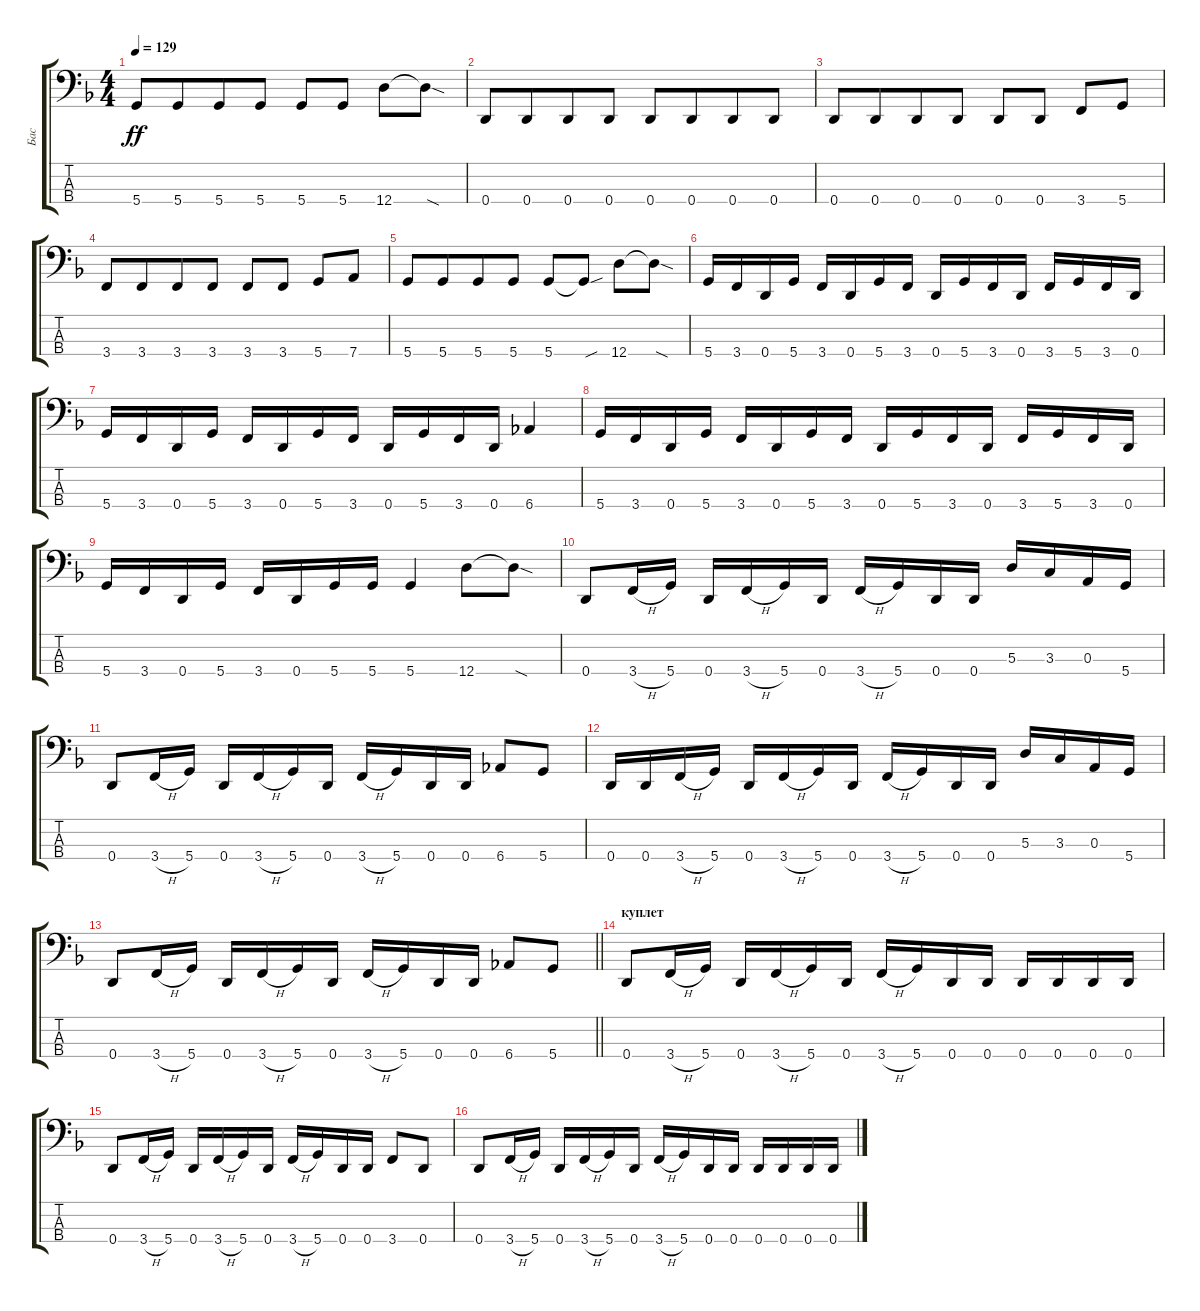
\track ("Бас" "Бас") {instrument electricbassfinger}
\staff {score tabs}
\tuning (G2 D2 A1 D1) {hide}
\ts (4 4)
\tempo 129
\clef f4
\ks dminor
5.4.8{dy ff} 5.4.8{beam merge} 5.4.8 5.4.8 5.4.8 5.4.8 12.4.8 12.4{sod t}.8 |
0.4.8 0.4.8{beam merge} 0.4.8 0.4.8 0.4.8 0.4.8{beam merge} 0.4.8 0.4.8 |
0.4.8 0.4.8{beam merge} 0.4.8 0.4.8 0.4.8 0.4.8 3.4.8 5.4.8 |
3.4.8 3.4.8{beam merge} 3.4.8 3.4.8 3.4.8 3.4.8 5.4.8 7.4.8 |
5.4.8 5.4.8{beam merge} 5.4.8 5.4.8 5.4.8 5.4{sou t}.8 12.4.8 12.4{sod t}.8 |
5.4.16 3.4.16 0.4.16 5.4.16 3.4.16 0.4.16 5.4.16 3.4.16 0.4.16 5.4.16 3.4.16 0.4.16 3.4.16 5.4.16 3.4.16 0.4.16 |
5.4.16 3.4.16 0.4.16 5.4.16 3.4.16 0.4.16 5.4.16 3.4.16 0.4.16 5.4.16 3.4.16 0.4.16 6.4.4 |
5.4.16 3.4.16 0.4.16 5.4.16 3.4.16 0.4.16 5.4.16 3.4.16 0.4.16 5.4.16 3.4.16 0.4.16 3.4.16 5.4.16 3.4.16 0.4.16 |
5.4.16 3.4.16 0.4.16 5.4.16 3.4.16 0.4.16 5.4.16 5.4.16 5.4.4 12.4.8 12.4{sod t}.8 |
0.4.8 3.4{h}.16 5.4.16 0.4.16 3.4{h}.16 5.4.16 0.4.16 3.4{h}.16 5.4.16 0.4.16 0.4.16 5.3.16 3.3.16 0.3.16 5.4.16 |
0.4.8 3.4{h}.16 5.4.16 0.4.16 3.4{h}.16 5.4.16 0.4.16 3.4{h}.16 5.4.16 0.4.16 0.4.16 6.4.8 5.4.8 |
0.4.16 0.4.16 3.4{h}.16 5.4.16 0.4.16 3.4{h}.16 5.4.16 0.4.16 3.4{h}.16 5.4.16 0.4.16 0.4.16 5.3.16 3.3.16 0.3.16 5.4.16 |
\barLineRight lightlight
0.4.8 3.4{h}.16 5.4.16 0.4.16 3.4{h}.16 5.4.16 0.4.16 3.4{h}.16 5.4.16 0.4.16 0.4.16 6.4.8 5.4.8 |
\section ("" "куплет")
0.4.8 3.4{h}.16 5.4.16 0.4.16 3.4{h}.16 5.4.16 0.4.16 3.4{h}.16 5.4.16 0.4.16 0.4.16 0.4.16 0.4.16 0.4.16 0.4.16 |
0.4.8 3.4{h}.16 5.4.16 0.4.16 3.4{h}.16 5.4.16 0.4.16 3.4{h}.16 5.4.16 0.4.16 0.4.16 3.4.8 0.4.8 |
0.4.8 3.4{h}.16 5.4.16 0.4.16 3.4{h}.16 5.4.16 0.4.16 3.4{h}.16 5.4.16 0.4.16 0.4.16 0.4.16 0.4.16 0.4.16 0.4.16
